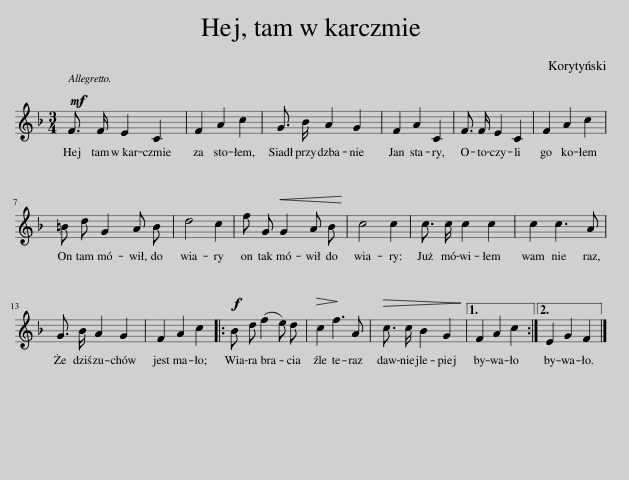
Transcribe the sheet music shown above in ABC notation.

X:1
L:1/8
M:3/4
I:linebreak $
K:F
V:1 treble
V:1
!mf! F3/2 F/ E2 C2 | F2 A2 c2 | G3/2 B/ A2 G2 | F2 A2 C2 | F3/2 F/ E2 C2 | %5
 F2 A2 c2 |$ =B d G2 A B | d4 c2 | f G!<(! G2 A B!<)! | c4 c2 | %10
 c3/2 c/ c2 c2 | c2 c3 A |$ G3/2 B/ A2 G2 | F2 A2 c2 |:!f! B d (f2 e) d | %15
!>(! c2 f3 A!>)! |!>(! c3/2 c/ B2 G2!>)! |1 F2 A2 c2 :|2 E2 G2 F2 |] %19
